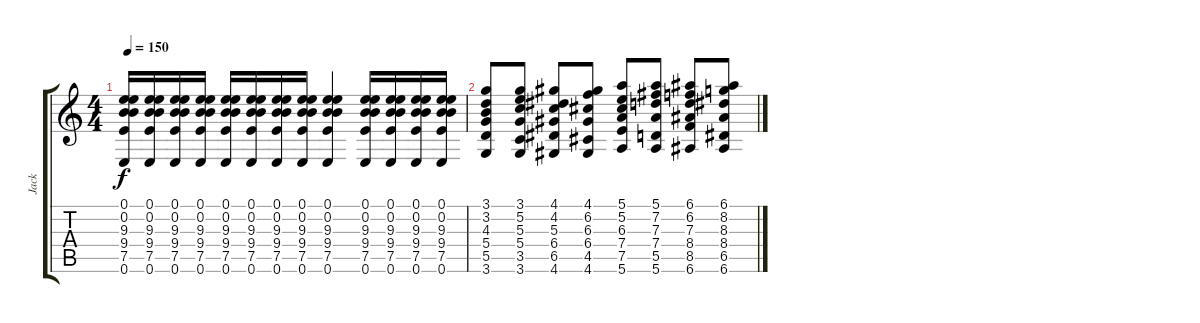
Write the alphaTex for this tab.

\track ("Jack" "Jack") {instrument acousticguitarsteel}
\staff {score tabs}
\tuning (E4 B3 G3 D3 A2 E2) {hide}
\ts (4 4)
\tempo 150
\clef g2
\ks c
(0.1 0.2 9.3 9.4 7.5 0.6).16{dy f} (0.1 0.2 9.3 9.4 7.5 0.6).16 (0.1 0.2 9.3 9.4 7.5 0.6).16 (0.1 0.2 9.3 9.4 7.5 0.6).16 (0.1 0.2 9.3 9.4 7.5 0.6).16 (0.1 0.2 9.3 9.4 7.5 0.6).16 (0.1 0.2 9.3 9.4 7.5 0.6).16 (0.1 0.2 9.3 9.4 7.5 0.6).16 (0.1 0.2 9.3 9.4 7.5 0.6).4 (0.1 0.2 9.3 9.4 7.5 0.6).16 (0.1 0.2 9.3 9.4 7.5 0.6).16 (0.1 0.2 9.3 9.4 7.5 0.6).16 (0.1 0.2 9.3 9.4 7.5 0.6).16 |
(3.1 3.2 4.3 5.4 5.5 3.6).8 (3.1 5.2 5.3 5.4 3.5 3.6).8 (4.1 4.2 5.3 6.4 6.5 4.6).8 (4.1 6.2 6.3 6.4 4.5 4.6).8 (5.1 5.2 6.3 7.4 7.5 5.6).8 (5.1 7.2 7.3 7.4 5.5 5.6).8 (6.1 6.2 7.3 8.4 8.5 6.6).8 (6.1 8.2 8.3 8.4 6.5 6.6).8
